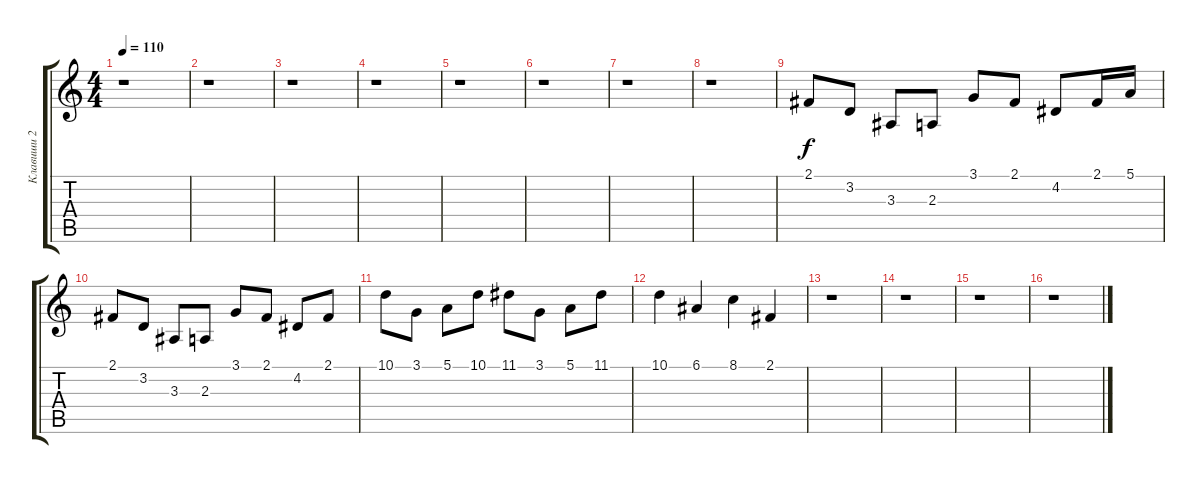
\track ("Клавиши 2" "Клавиши 2") {instrument pad1newage}
\staff {score tabs}
\tuning (E4 B3 G3 D3 A2 E2) {hide}
\ts (4 4)
\tempo 110
\clef g2
\ks c
r.1{dy f} |
r.1 |
r.1 |
r.1 |
r.1 |
r.1 |
r.1 |
r.1 |
2.1.8{instrument lead1square} 3.2.8 3.3.8 2.3.8 3.1.8 2.1.8 4.2.8 2.1.16 5.1.16 |
2.1.8 3.2.8 3.3.8 2.3.8 3.1.8 2.1.8 4.2.8 2.1.8 |
10.1.8 3.1.8 5.1.8 10.1.8 11.1.8 3.1.8 5.1.8 11.1.8 |
10.1.4 6.1.4 8.1.4 2.1.4 |
r.1 |
r.1 |
r.1 |
r.1
